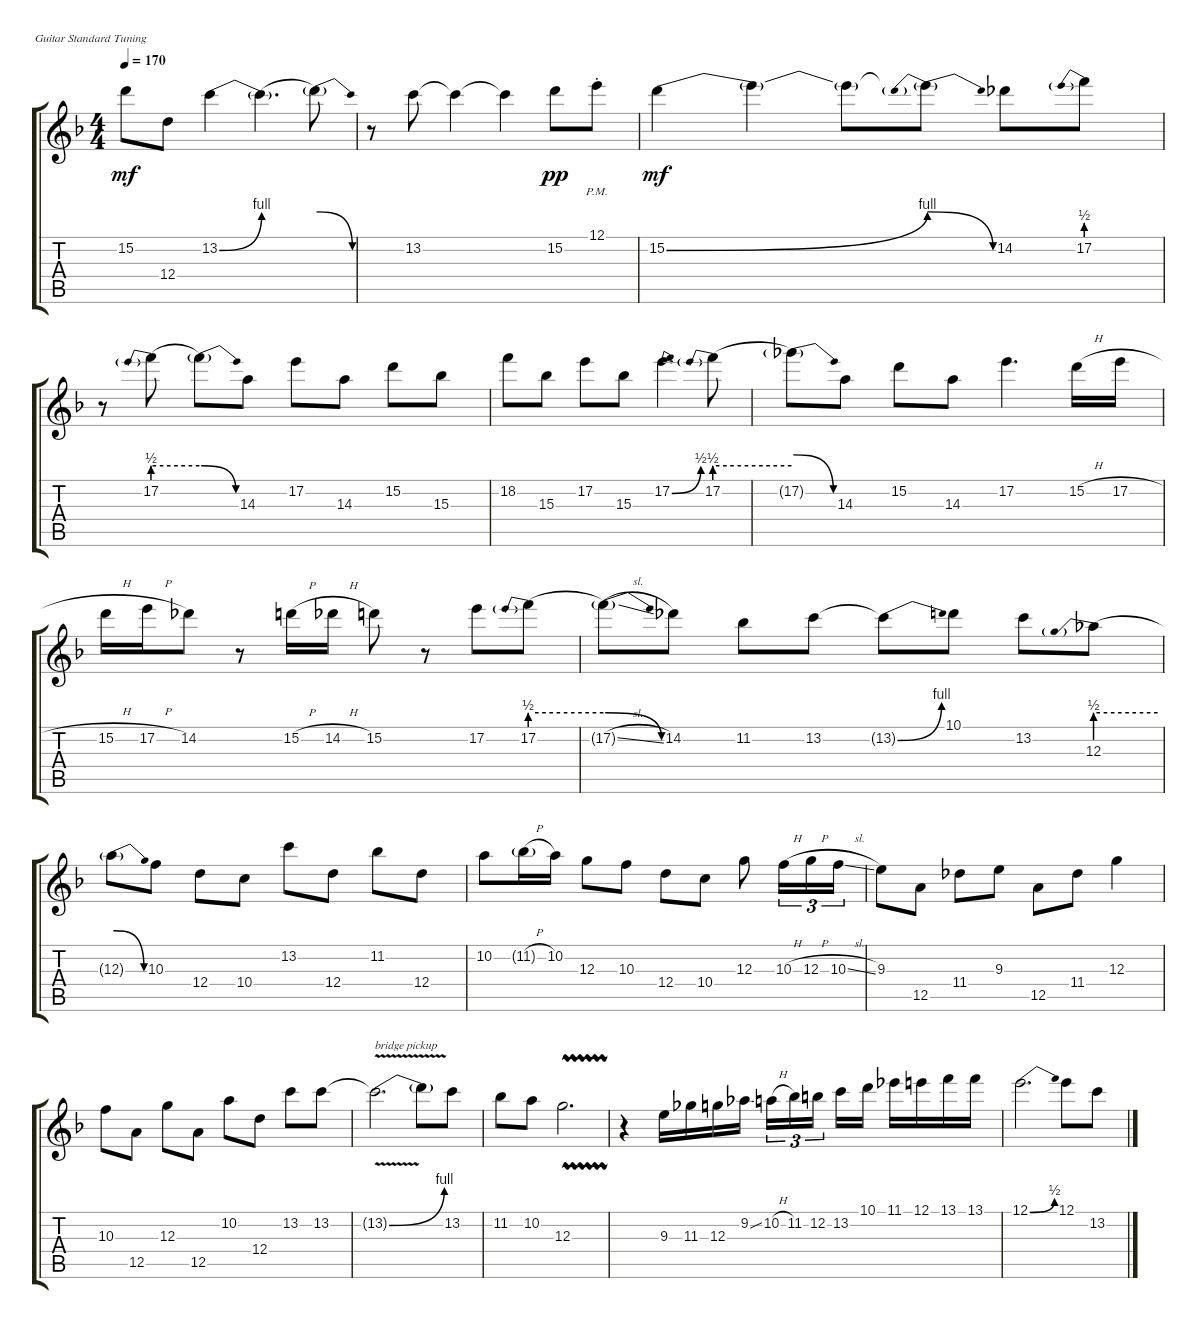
\defaultSystemsLayout 4
\bracketExtendMode groupsimilarinstruments
\singleTrackTrackNamePolicy hidden
\multiTrackTrackNamePolicy hidden
\firstSystemTrackNameOrientation horizontal
\otherSystemsTrackNameOrientation horizontal
\defaultBarNumberDisplay Hide
\track ("Electric Guitar" "E-Gt") {instrument overdrivenguitar}
\staff {score tabs}
\tuning (E4 B3 G3 D3 A2 E2)
\ts (4 4)
\tempo 170
\clef g2
\ks dminor
15.2.8{dy mf} 12.4.8 13.2{be (bend 0 0 15 4)}.4 13.2{be (hold 0 0 60 0) t}.4{d} 13.2{be (release 0 4 15 0) t}.8 |
r.8 13.2.8 13.2{t}.4 13.2{t}.4 15.2.8{dy pp} 12.1{pm st}.8 |
15.2{be (bend 0 0 15 4)}.4{dy mf} 15.2{t}.4 15.2{t}.8 15.2{be (prebendrelease 0 4 15 0) t}.8 14.2.8 17.2{be (prebend 0 2 60 2)}.8 |
r.8 17.2{be (prebend 0 2 60 2)}.8 17.2{be (release 0 2 15 0) t}.8 14.3.8 17.2.8 14.3.8 15.2.8 15.3.8 |
18.2.8 15.3.8 17.2.8 15.3.8 17.2{be (bend 0 0 15.6 2)}.4{d} 17.2{be (prebend 0 2 60 2)}.8 |
17.2{be (release 0 4 15 0) t}.8 14.3.8 15.2.8 14.3.8 17.2.4{d} 15.2{h}.16 17.2{h}.16 |
15.2{h}.16 17.2{h}.16 14.2.8 r.8 15.2{h}.16 14.2{h}.16 15.2.8 r.8 17.2.8 17.2{be (prebend 0 2 60 2)}.8 |
17.2{be (release 0 2 15 0) sl t}.8 14.2.8 11.2.8 13.2.8 13.2{be (bend 0 0 15 4) t}.8 10.1.8 13.2.8 12.3{be (prebend 0 2 60 2)}.8 |
12.3{be (release 0 2 15 0) t}.8 10.3.8 12.4.8 10.4.8 13.2.8 12.4.8 11.2.8 12.4.8 |
10.2.8 11.2{h g}.16 10.2.16 12.3.8 10.3.8 12.4.8 10.4.8 12.3.8 10.3{h}.16{tu (3 2)} 12.3{h}.16{tu (3 2)} 10.3{sl}.16{tu (3 2)} |
9.3.8 12.5.8 11.4.8 9.3.8 12.5.8 11.4.8 12.3.4 |
10.3.8 12.5.8 12.3.8 12.5.8 10.2.8 12.4.8 13.2.8 13.2.8 |
13.2{be (bend 0 0 15 4) v t}.2{d txt "bridge pickup"} 13.2{t}.8 13.2.8 |
11.2.8 10.2.8 12.3{vw}.2{d} |
\scale
1.45714 r.4 9.3.16 11.3.16 12.3.16 9.2{ss}.16 10.2{h}.16{tu (3 2)} 11.2.16{tu (3 2)} 12.2.16{tu (3 2)} 13.2.16 10.1.16 11.1.16 12.1.16 13.1.16 13.1.16 |
12.1{be (bend 0 0 14.399999999999999 2)}.2{d} 12.1.8 13.2.8
